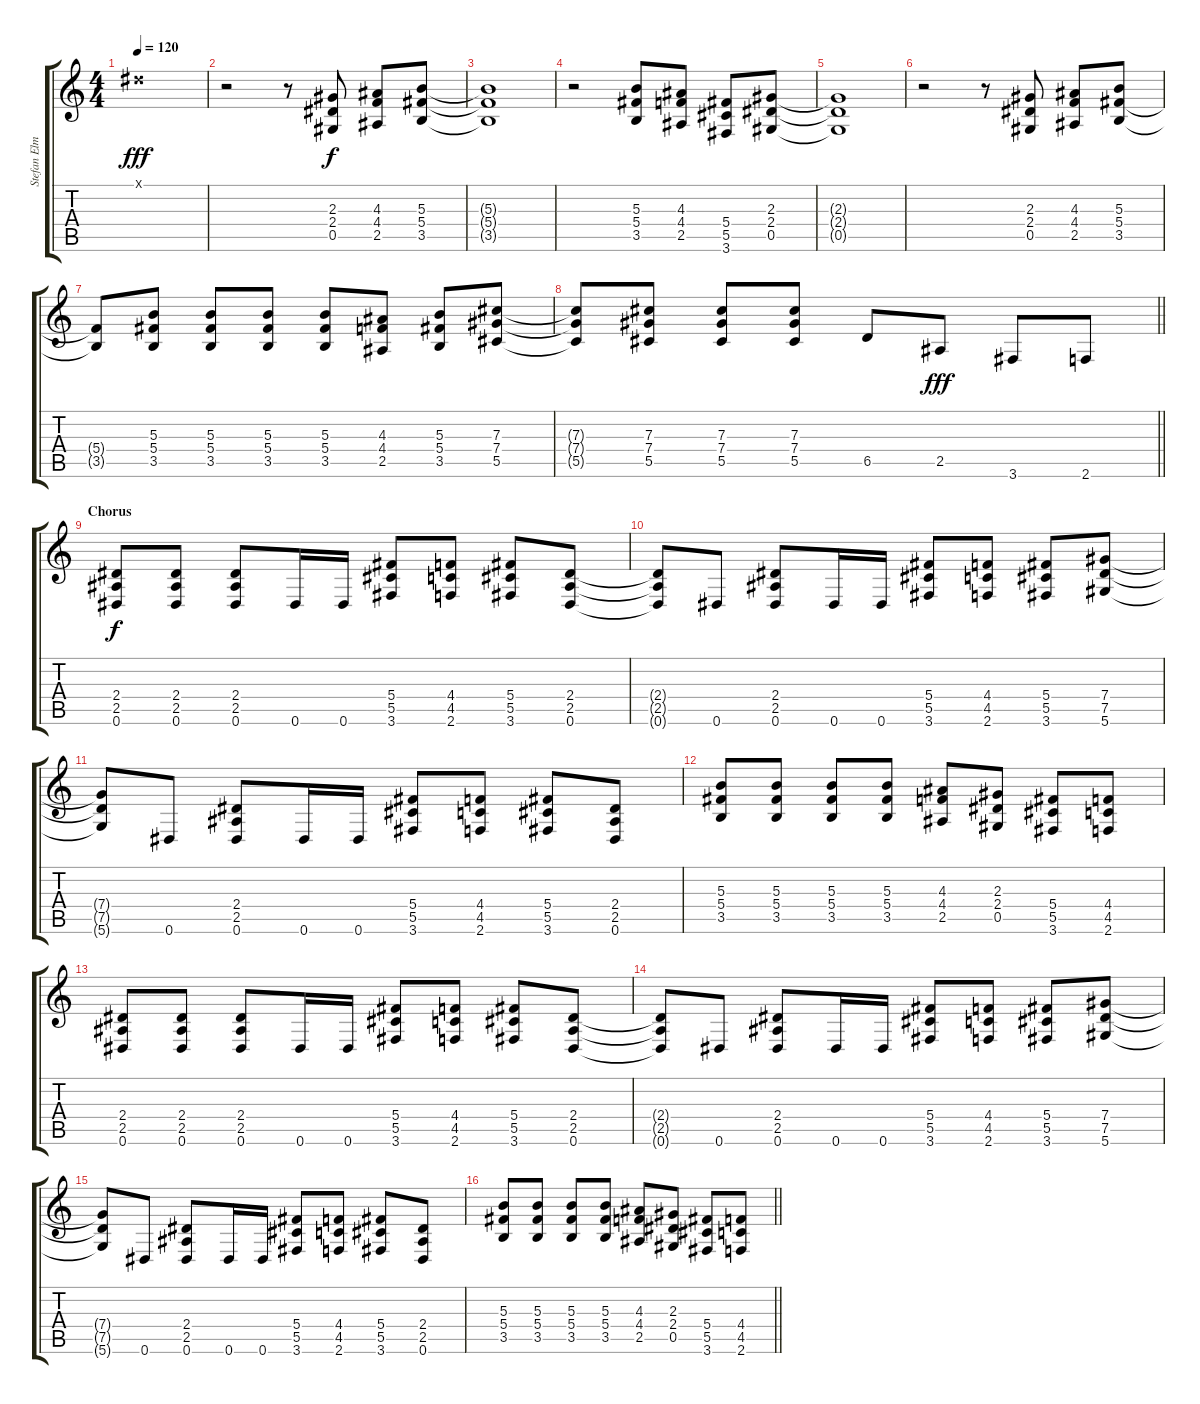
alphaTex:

\track ("Stefan Elmgren" "Stefan Elm") {instrument distortionguitar}
\staff {score tabs}
\tuning (Eb4 Bb3 Gb3 Db3 Ab2 Eb2) {hide}
\ts (4 4)
\tempo 120
\clef g2
\ks c
0.1{x}.1{dy fff} |
r.2{volume 14 instrument distortionguitar} r.8 (2.3 2.4 0.5).8{dy f} (4.3 4.4 2.5).8 (5.3 5.4 3.5).8 |
(5.3{t} 5.4{t} 3.5{t}).1 |
r.2 (5.3 5.4 3.5).8 (4.3 4.4 2.5).8 (5.4 5.5 3.6).8 (2.3 2.4 0.5).8 |
(2.3{t} 2.4{t} 0.5{t}).1 |
r.2 r.8 (2.3 2.4 0.5).8 (4.3 4.4 2.5).8 (5.3 5.4 3.5).8 |
(5.4{t} 3.5{t}).8 (5.3 5.4 3.5).8 (5.3 5.4 3.5).8 (5.3 5.4 3.5).8 (5.3 5.4 3.5).8 (4.3 4.4 2.5).8 (5.3 5.4 3.5).8 (7.3 7.4 5.5).8 |
\barLineRight lightlight
(7.3{t} 7.4{t} 5.5{t}).8 (7.3 7.4 5.5).8 (7.3 7.4 5.5).8 (7.3 7.4 5.5).8 6.5.8 2.5.8{dy fff} 3.6.8 2.6.8 |
\section ("" "Chorus")
(2.4 2.5 0.6).8{dy f} (2.4 2.5 0.6).8 (2.4 2.5 0.6).8 0.6.16 0.6.16 (5.4 5.5 3.6).8 (4.4 4.5 2.6).8 (5.4 5.5 3.6).8 (2.4 2.5 0.6).8 |
(2.4{t} 2.5{t} 0.6{t}).8 0.6.8 (2.4 2.5 0.6).8 0.6.16 0.6.16 (5.4 5.5 3.6).8 (4.4 4.5 2.6).8 (5.4 5.5 3.6).8 (7.4 7.5 5.6).8 |
(7.4{t} 7.5{t} 5.6{t}).8 0.6.8 (2.4 2.5 0.6).8 0.6.16 0.6.16 (5.4 5.5 3.6).8 (4.4 4.5 2.6).8 (5.4 5.5 3.6).8 (2.4 2.5 0.6).8 |
(5.3 5.4 3.5).8 (5.3 5.4 3.5).8 (5.3 5.4 3.5).8 (5.3 5.4 3.5).8 (4.3 4.4 2.5).8 (2.3 2.4 0.5).8 (5.4 5.5 3.6).8 (4.4 4.5 2.6).8 |
(2.4 2.5 0.6).8 (2.4 2.5 0.6).8 (2.4 2.5 0.6).8 0.6.16 0.6.16 (5.4 5.5 3.6).8 (4.4 4.5 2.6).8 (5.4 5.5 3.6).8 (2.4 2.5 0.6).8 |
(2.4{t} 2.5{t} 0.6{t}).8 0.6.8 (2.4 2.5 0.6).8 0.6.16 0.6.16 (5.4 5.5 3.6).8 (4.4 4.5 2.6).8 (5.4 5.5 3.6).8 (7.4 7.5 5.6).8 |
(7.4{t} 7.5{t} 5.6{t}).8 0.6.8 (2.4 2.5 0.6).8 0.6.16 0.6.16 (5.4 5.5 3.6).8 (4.4 4.5 2.6).8 (5.4 5.5 3.6).8 (2.4 2.5 0.6).8 |
\barLineRight lightlight
(5.3 5.4 3.5).8 (5.3 5.4 3.5).8 (5.3 5.4 3.5).8 (5.3 5.4 3.5).8 (4.3 4.4 2.5).8 (2.3 2.4 0.5).8 (5.4 5.5 3.6).8 (4.4 4.5 2.6).8
